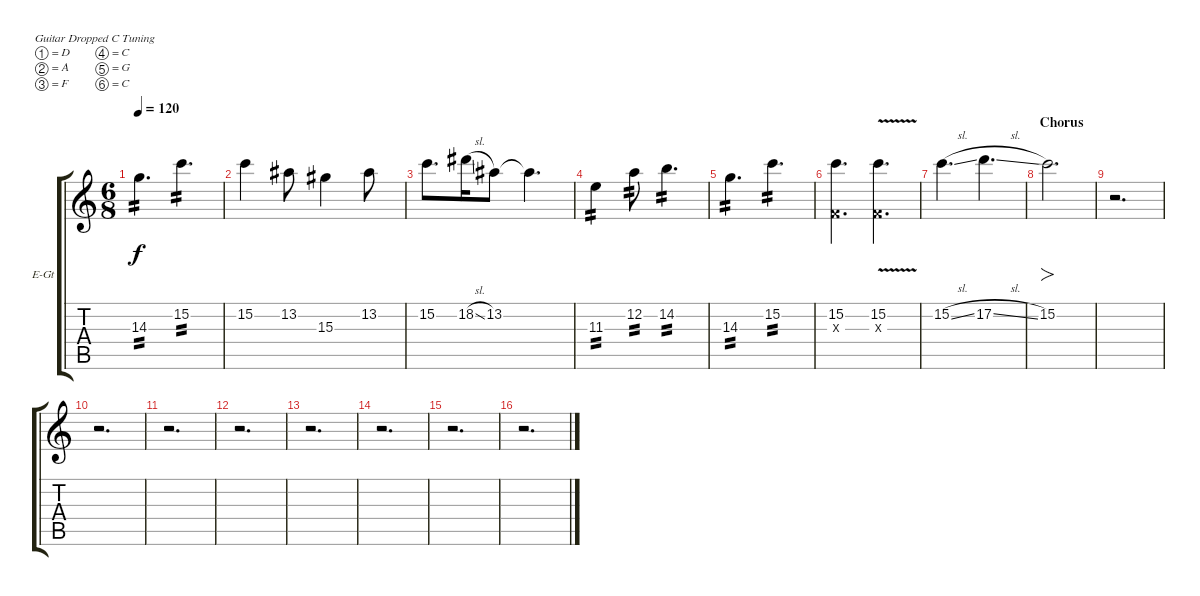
\bracketExtendMode groupsimilarinstruments
\firstSystemTrackNameOrientation horizontal
\otherSystemsTrackNameOrientation horizontal
\track ("Lead Overdub" "E-Gt") {instrument distortionguitar}
\staff {score tabs}
\tuning (D4 A3 F3 C3 G2 C2)
\ts (6 8)
\tempo 120
\clef g2
\ks c
14.3.4{d tp 2 dy f} 15.2.4{d tp 2} |
15.2.4 13.2.8 15.3.4 13.2.8 |
15.2.8{d} 18.2{sl}.16 13.2.8 13.2{t}.4{d} |
11.3.4{tp 2} 12.2.8{tp 2} 14.2.4{d tp 2} |
14.3.4{d tp 2} 15.2.4{d tp 2} |
(15.2 0.3{x}).4{d} (15.2{v} 0.3{x}).4{d} |
15.2{sl}.4{d} 17.2{sl}.4{d} |
\section ("" "Chorus")
15.2.2{fo d} |
r.2{d} |
r.2{d} |
r.2{d} |
r.2{d} |
r.2{d} |
r.2{d} |
r.2{d} |
r.2{d}
